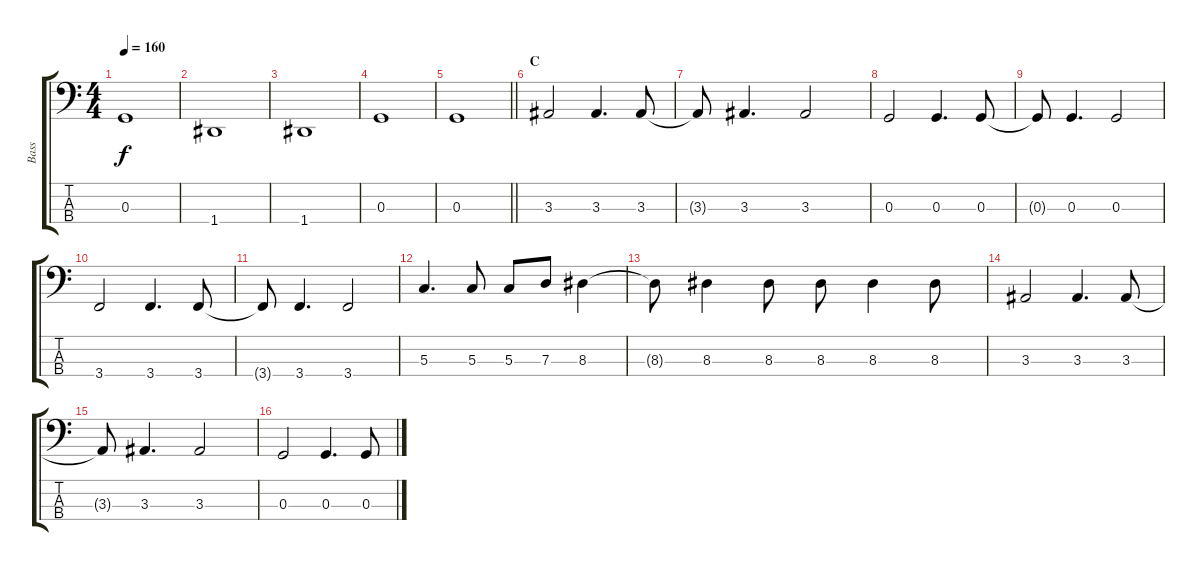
\track ("Bass" "Bass") {instrument electricbassfinger}
\staff {score tabs}
\tuning (F2 C2 G1 D1) {hide}
\ts (4 4)
\tempo 160
\clef f4
\ks c
0.3.1{dy f} |
1.4.1 |
1.4.1 |
0.3.1 |
\barLineRight lightlight
0.3.1 |
\section ("" "C")
3.3.2 3.3.4{d} 3.3.8 |
3.3{t}.8 3.3.4{d} 3.3.2 |
0.3.2 0.3.4{d} 0.3.8 |
0.3{t}.8 0.3.4{d} 0.3.2 |
3.4.2 3.4.4{d} 3.4.8 |
3.4{t}.8 3.4.4{d} 3.4.2 |
5.3.4{d} 5.3.8 5.3.8 7.3.8 8.3.4 |
8.3{t}.8 8.3.4 8.3.8 8.3.8 8.3.4 8.3.8 |
3.3.2 3.3.4{d} 3.3.8 |
3.3{t}.8 3.3.4{d} 3.3.2 |
0.3.2 0.3.4{d} 0.3.8
